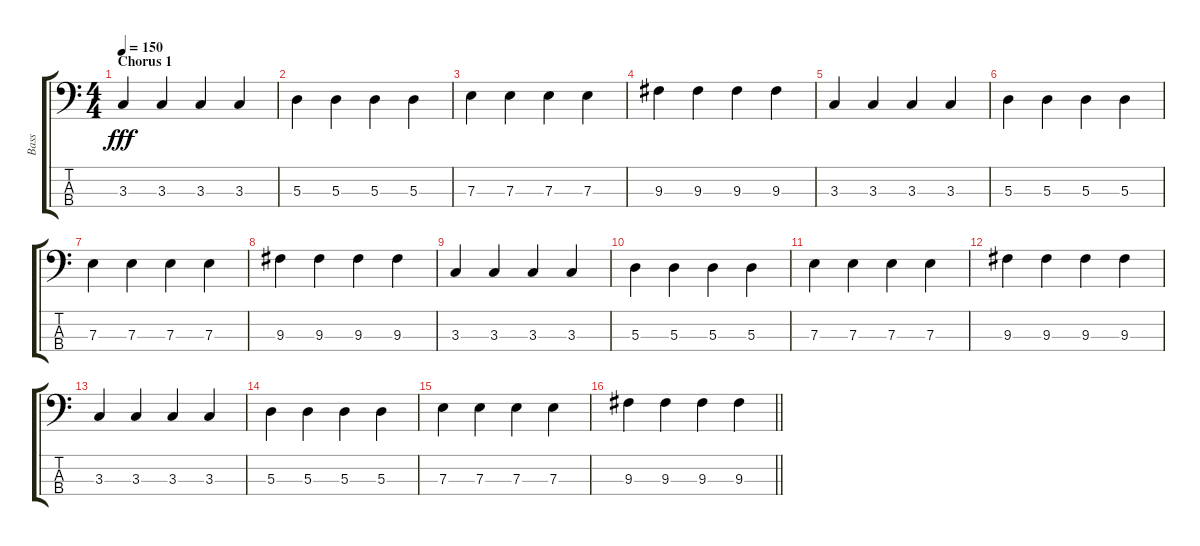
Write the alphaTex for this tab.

\track ("Bass" "Bass") {instrument electricbassfinger}
\staff {score tabs}
\tuning (G2 D2 A1 E1) {hide}
\ts (4 4)
\section ("" "Chorus 1")
\tempo 150
\clef f4
\ks c
3.3.4{dy fff} 3.3.4 3.3.4 3.3.4 |
5.3.4 5.3.4 5.3.4 5.3.4 |
7.3.4 7.3.4 7.3.4 7.3.4 |
9.3.4 9.3.4 9.3.4 9.3.4 |
3.3.4 3.3.4 3.3.4 3.3.4 |
5.3.4 5.3.4 5.3.4 5.3.4 |
7.3.4 7.3.4 7.3.4 7.3.4 |
9.3.4 9.3.4 9.3.4 9.3.4 |
3.3.4 3.3.4 3.3.4 3.3.4 |
5.3.4 5.3.4 5.3.4 5.3.4 |
7.3.4 7.3.4 7.3.4 7.3.4 |
9.3.4 9.3.4 9.3.4 9.3.4 |
3.3.4 3.3.4 3.3.4 3.3.4 |
5.3.4 5.3.4 5.3.4 5.3.4 |
7.3.4 7.3.4 7.3.4 7.3.4 |
\barLineRight lightlight
9.3.4 9.3.4 9.3.4 9.3.4
